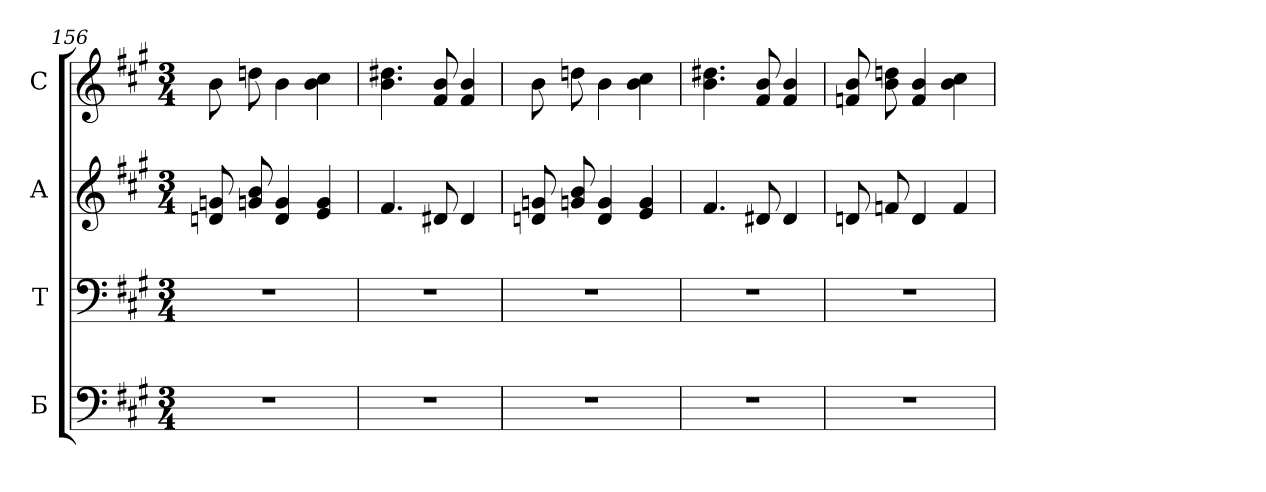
**kern	**kern	**kern	**kern
*part4	*part3	*part2	*part1
*staff4	*staff3	*staff2	*staff1
*I"Б	*I"Т	*I"А	*I"С
!!LO:LB:g=z
*clefF4	*clefF4	*clefG2	*clefG2
*k[f#c#g#]	*k[f#c#g#]	*k[f#c#g#]	*k[f#c#g#]
*A:	*A:	*A:	*A:
*M3/4	*M3/4	*M3/4	*M3/4
=156	=156	=156	=156
2.r	2.r	8dn/ 8gn/	8b\
.	.	8gn/ 8b/	8ddn\
.	.	4d/ 4g/	4b\
.	.	4e/ 4g/	4b\ 4cc#\
=157	=157	=157	=157
2.r	2.r	4.f#/	4.b\ 4.dd#X\
.	.	8d#X/	8f#/ 8b/
.	.	4d#/	4f#/ 4b/
=158	=158	=158	=158
2.r	2.r	8dn/ 8gn/	8b\
.	.	8gn/ 8b/	8ddn\
.	.	4d/ 4g/	4b\
.	.	4e/ 4g/	4b\ 4cc#\
=159	=159	=159	=159
2.r	2.r	4.f#/	4.b\ 4.dd#X\
.	.	8d#X/	8f#/ 8b/
.	.	4d#/	4f#/ 4b/
=160	=160	=160	=160
2.r	2.r	8dn/	8fn/ 8b/
.	.	8fn/	8b\ 8ddn\
.	.	4d/	4f/ 4b/
.	.	4f/	4b\ 4cc#\
=	=	=	=
*-	*-	*-	*-
